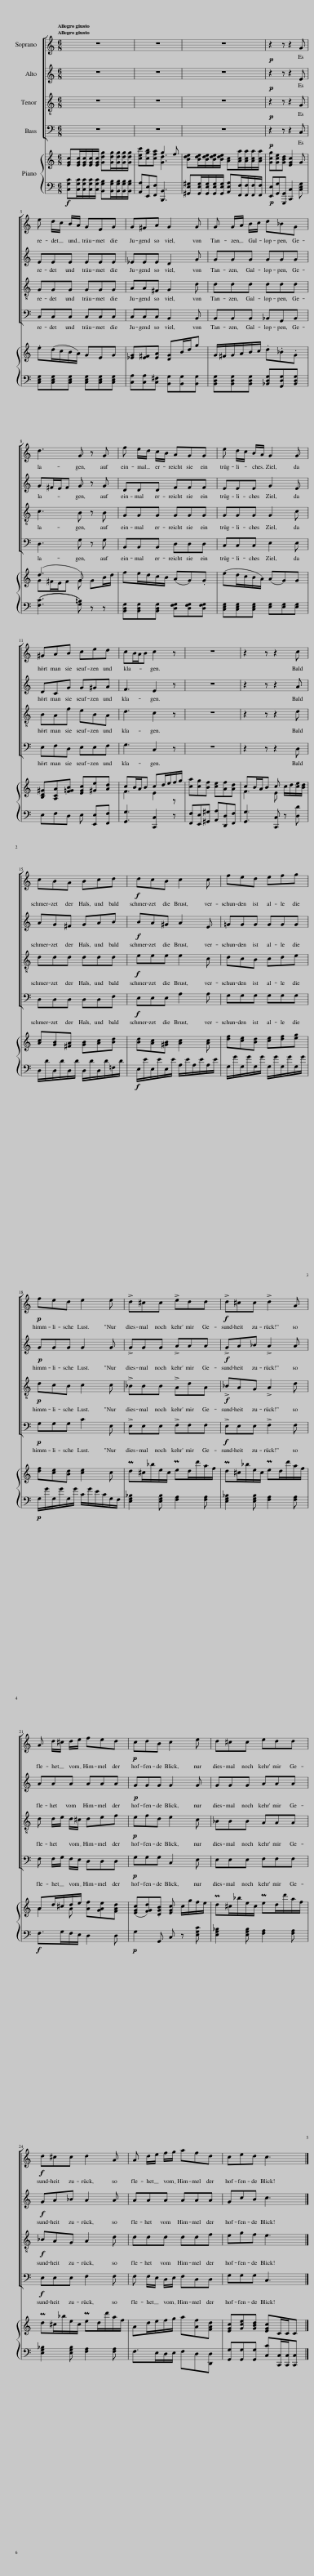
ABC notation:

X:1
%%score [ 1 2 3 4 ] { ( 5 7 8 ) | 6 }
L:1/8
Q:1/4=90
M:6/8
I:linebreak $
K:C
V:1 treble
V:2 treble
V:3 treble-8
V:4 bass
V:5 treble
V:7 treble
V:8 treble
V:6 bass
V:1
 z6 | z6 | z6 |!p! z2 z z2 G |$ e d/c/ B/A/ GEG | %5
 G^FA G2 G | G G/A/ B/c/ d_BG |$ d3 G z G | f e/d/ c/B/ AGG | e d/c/ B/A/ G2 G |$ %10
 ^GAB ced | cB/A/B c2 z | z6 | z2 z z2 c |$ cBA Bcd | %15
!f! dcB c2 c | fed efg |$!p! fed e2 e | !>!d^cc !>!edd |!f! !>!d^cc !>!d2 A |$ %20
 A d/^c/ d/e/ fed |!p! cdB c2 e | d^cc edd |$!f! d^cc d2 A | A d/e/ f/g/ afd | %25
 ced c3 |] %26
V:2
 z6 | z6 | z6 |!p! z2 z z2 E |$ EEE EEE | %5
 _EEE D2 G | GGG GGG |$ G^F/E/F G z G | DDD FFF | EEE G2 E |$ %10
 DCG G^GA | F3 E2 z | z6 | z2 z z2 A |$ AG^F GAB | %15
!f! BA^G A2 E | =GGG GGG |$!p! GGG G2 G | !>!GGG !>!AAA |!f! !>!GA_B !>!A2 A |$ %20
 AAA AAA |!p! GGG G2 G | GGG AAA |$!f! GA_B A2 A | AAA AAA | %25
 GcB c3 |] %26
V:3
 z6 | z6 | z6 |!p! z2 z z2 G |$ GGG GGG | %5
 AA^F G2 d | ddd ddd |$ c3 B z B | GGG GGG | GGG G2 c |$ %10
 BAf eBA | d3 c2 z | z6 | z2 z z2 d |$ ddd ddd | %15
!f! eee e2 c | dcB cde |$!p! dcB c2 c | !>!_BBB !>!AdA |!f! !>!_BAG !>!A2 d |$ %20
 d d/e/ d/^c/ def |!p! efd e2 c | _BBB AAA |$!f! _BAG A2 d | ddd ddf | %25
 egf e3 |] %26
V:4
 z6 | z6 | z6 |!p! z2 z z2 C, |$ C,C,C, C,C,C, | %5
 C,C,C, B,,2 B,, | B,,B,,B,, _B,,G,,B,, |$ D,3 G, z G, | B,,B,,B,, D,D,D, | C,C,C, E,2 E, |$ %10
 E,F,D, E,E,F, | G,3 C,2 z | z6 | z2 z z2 D, |$ D,D,D, D,D,F, | %15
!f! E,E,E, A,2 A, | G,G,G, G,G,G, |$!p! G,G,G, C2 E, | !>!E,E,E, !>!F,F,F, |!f! !>!E,E,E, !>!F,2 F, |$ %20
 F, F,/G,/ F,/E,/ D,D,D, |!p! G,G,G, C,2 E, | E,E,E, F,F,F, |$!f! E,E,E, F,2 F, | F, F,/E,/ D,/E,/ F,D,D, | %25
 G,G,G, C,3 |] %26
V:5
 [EGc][EGc]/[EGc]/[EGc]/[EGc]/ [Gdg][Gdg]/[Gdg]/[Gdg]/[Gdg]/ | [cec'][cgb][cfa] g2 f | [Bde][Bde]/[Bde]/[Bde]/[Bde]/ [Ac][Aca]/[Aca]/[Aca]/[Aca]/ | [Gcg][Gce][GBd] [EGc]2 G |$ .e(d/c/B/A/) GEG | %5
 [_EG][E^F][EA] [DG]B/d/g | G/^F/G/A/B/c/ .d._B.G |$ (d3 G) GB/d/ | fe/d/c/B/ (AG).G | (ed/c/B/A/) (AG)G |$ %10
 [B,D^G][A,CA][F=GB] [EGc][^Ge][Ad] | cB/A/B cd/e/f/g/ | [ca][cg][Bf] [ce][Af][Ad] | cB/A/B c c/d/[ce]/[Bd]/ |$ [Ac][GB][^FA] [GB][Ac][Bd] | %15
 [Bd][Ac][^GB] [Ac]2 [Ac] | [df][ce][Bd] [ce][df][eg] |$ [df][ce][Bd] [ce]2 c | Pd^c/_b/e/c/ Ped/d'/a/f/ | Pd^c/_b/e/c/ Ped/d'/a/f/ |$ %20
 Ad/^c/d/e/ [Af][GAe][FAd] | ([EGc][FGd]).[DGB] [EGc] c/g/f/e/ | Pd^c/_b/e/c/ Ped/d'/a/f/ |$ Pd^c/_b/e/c/ Ped/d'/a/f/ | Ad/e/f/g/ a[Af][FAd] | %25
 [EGc][Gce][GBd] [EGc]C/C/C |] %26
V:6
!f! [C,G,C][C,G,C]/[C,G,C]/[C,G,C]/[C,G,C]/ [B,,G,B,][B,,G,B,]/[B,,G,B,]/[B,,G,B,]/[B,,G,B,]/ | [A,,A,][E,,E,][F,,F,] [B,,,B,,]3 | [^G,,E,^G,][G,,E,G,]/[G,,E,G,]/[G,,E,G,]/[G,,E,G,]/ [A,,E,A,][F,,F,]/[F,,F,]/[F,,F,]/[F,,F,]/ |!p! [E,,E,][G,,G,][G,,,G,,] [C,,C,]2 [C,E,G,] |$ [C,E,G,][C,E,G,][C,E,G,] [C,E,G,][C,E,G,][C,E,G,] | %5
 [C,A,][C,A,][C,^F,] [B,,G,][B,,G,][B,,G,] | [B,,D,G,][B,,D,G,][B,,D,G,] [_B,,D,G,][G,,D,G,][B,,D,G,] |$ (([F,C]3 [G,=B,])) z z | [B,,D,G,][B,,D,G,][B,,D,G,] [D,F,G,][D,F,G,][D,F,G,] | [C,E,G,][C,E,G,][C,E,G,] [E,G,][E,G,][E,G,] |$ %10
 E,F,D, E, [E,,E,][F,,F,] | [G,,G,]3 [C,,C,]2 z | [F,,F,][E,,E,][^G,,^G,] [A,,A,][D,,D,][F,,F,] | [G,,G,]3 [C,,C,] z [D,D] |$ D,/D/D,/D/D,/D/ D,/D/D,/D/=F,/D/ | %15
!f! E,/E/E,/E/E,/E/ A,/E/A,/E/A,/E/ | G,/G/G,/G/G,/G/ G,/G/G,/G/G,/G/ |$!p! G,/G/G,/G/G,/G/ C/G/E/C/G,/F,/ | [E,G,_B,]2 [E,G,B,] [F,A,]2 [F,A,] | [E,G,_B,]2 [E,G,B,] [F,A,]2 [F,A,] |$ %20
!f! F,>G,F,/E,/ D,2 D, |!p! G,2 G,, C, z [E,G,C] | [E,G,_B,]2 [E,G,B,] [F,A,]2 [F,A,] |$ [E,G,_B,]2 [E,G,B,] [F,A,]2 [F,A,] | F,>E,D,/E,/ F,D,[D,,D,] | %25
 [G,,G,][G,,G,][G,,G,] [C,C][C,,C,]/[C,,C,]/[C,,C,] |] %26
V:7
 x6 | x3 [Gd]3 | x6 | x6 |$ x6 | %5
 x6 | x6 |$ G^F/E/F G x2 | x6 | x6 |$ %10
 x6 | x6 | x6 | x6 |$ x6 | %15
 x6 | x6 |$ x6 | x6 | x6 |$ %20
 x6 | x6 | x6 |$ x6 | x6 | %25
 x6 |] %26
V:8
 x6 | x6 | x6 | x6 |$ x6 | %5
 x6 | x6 |$ x6 | x6 | x6 |$ %10
 x6 | F3 E2 z | x6 | F3 E x2 |$ x6 | %15
 x6 | x6 |$ x6 | x6 | x6 |$ %20
 A2 A x3 | x6 | x6 |$ x6 | x6 | %25
 x6 |] %26
